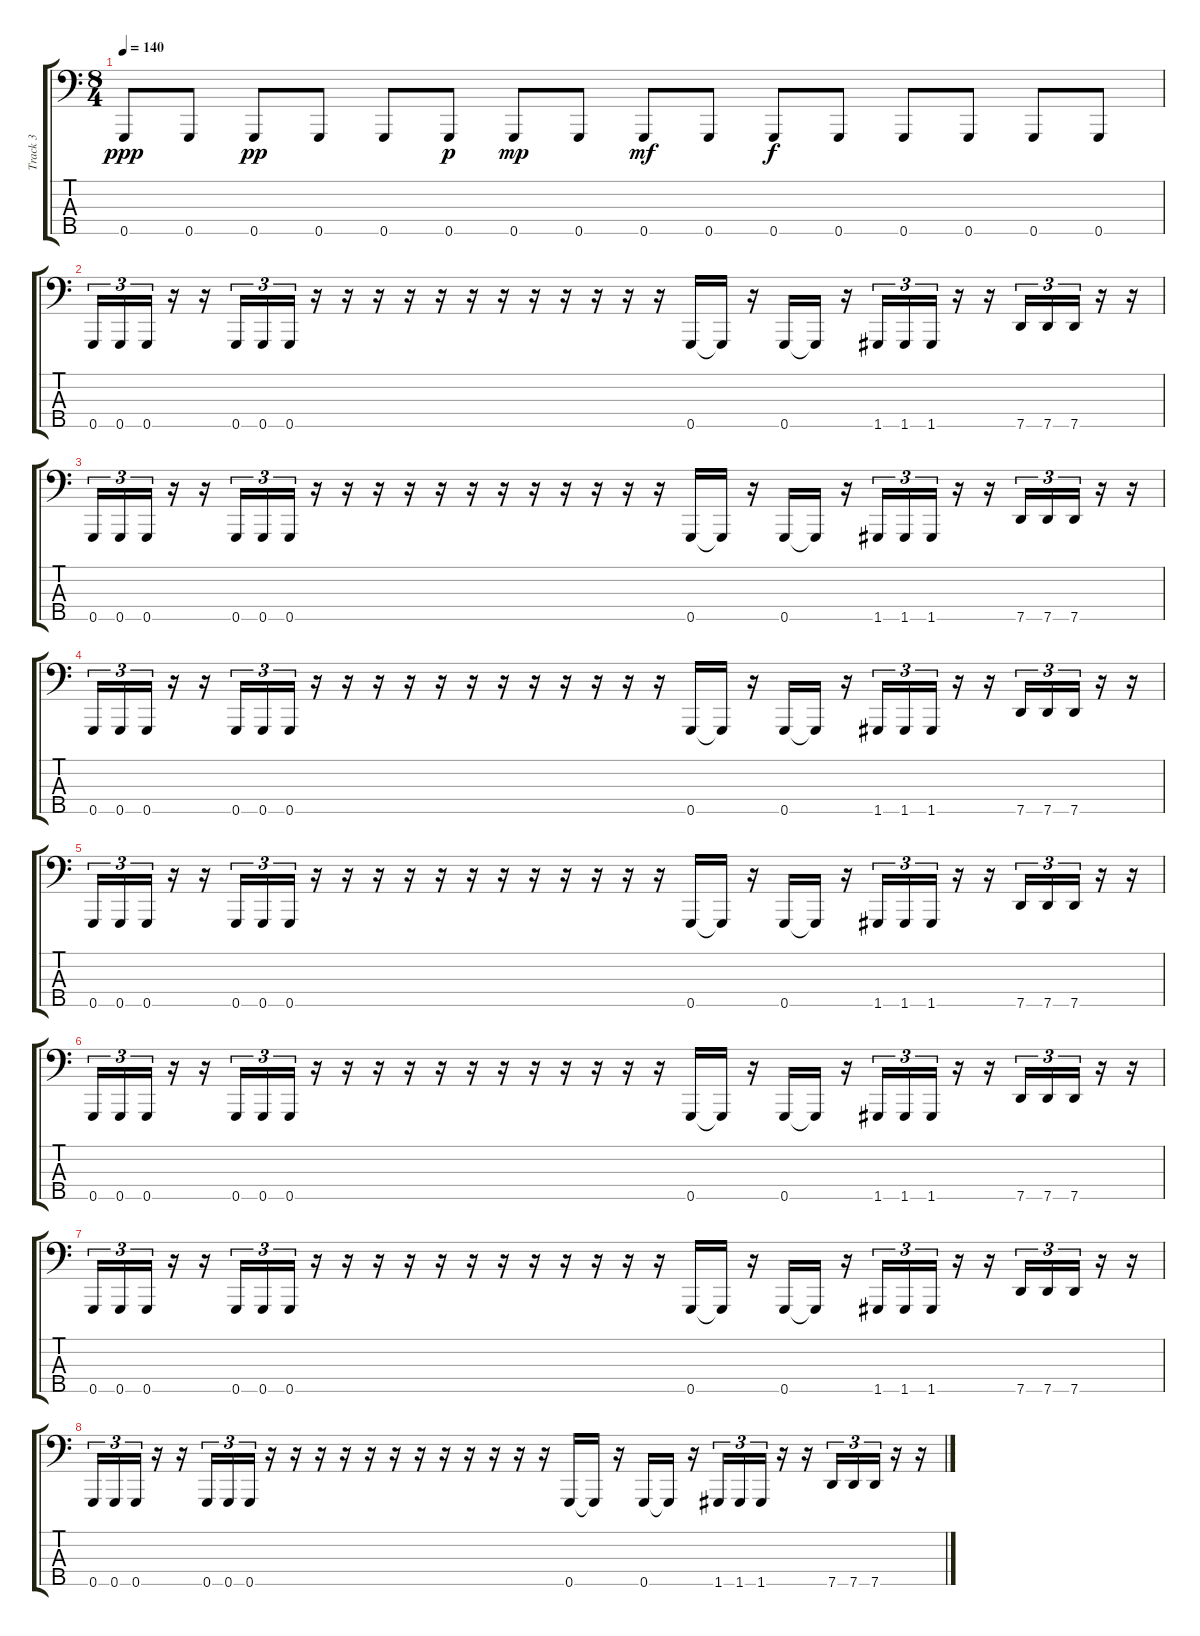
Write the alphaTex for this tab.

\track ("Track 3" "Track 3") {solo instrument electricbasspick}
\staff {score tabs}
\tuning (G2 Eb2 Bb1 F1 G0) {hide}
\ts (8 4)
\tempo 140
\clef f4
\ks c
0.5.8{dy ppp} 0.5.8 0.5.8{dy pp} 0.5.8 0.5.8 0.5.8{dy p} 0.5.8{dy mp} 0.5.8 0.5.8{dy mf} 0.5.8 0.5.8{dy f} 0.5.8 0.5.8 0.5.8 0.5.8 0.5.8 |
0.5.16{tu (3 2)} 0.5.16{tu (3 2)} 0.5.16{tu (3 2)} r.16 r.16 0.5.16{tu (3 2)} 0.5.16{tu (3 2)} 0.5.16{tu (3 2)} r.16 r.16 r.16 r.16 r.16 r.16 r.16 r.16 r.16 r.16 r.16 r.16 0.5.16 0.5{t}.16 r.16 0.5.16 0.5{t}.16 r.16 1.5.16{tu (3 2)} 1.5.16{tu (3 2)} 1.5.16{tu (3 2)} r.16 r.16 7.5.16{tu (3 2)} 7.5.16{tu (3 2)} 7.5.16{tu (3 2)} r.16 r.16 |
0.5.16{tu (3 2)} 0.5.16{tu (3 2)} 0.5.16{tu (3 2)} r.16 r.16 0.5.16{tu (3 2)} 0.5.16{tu (3 2)} 0.5.16{tu (3 2)} r.16 r.16 r.16 r.16 r.16 r.16 r.16 r.16 r.16 r.16 r.16 r.16 0.5.16 0.5{t}.16 r.16 0.5.16 0.5{t}.16 r.16 1.5.16{tu (3 2)} 1.5.16{tu (3 2)} 1.5.16{tu (3 2)} r.16 r.16 7.5.16{tu (3 2)} 7.5.16{tu (3 2)} 7.5.16{tu (3 2)} r.16 r.16 |
0.5.16{tu (3 2)} 0.5.16{tu (3 2)} 0.5.16{tu (3 2)} r.16 r.16 0.5.16{tu (3 2)} 0.5.16{tu (3 2)} 0.5.16{tu (3 2)} r.16 r.16 r.16 r.16 r.16 r.16 r.16 r.16 r.16 r.16 r.16 r.16 0.5.16 0.5{t}.16 r.16 0.5.16 0.5{t}.16 r.16 1.5.16{tu (3 2)} 1.5.16{tu (3 2)} 1.5.16{tu (3 2)} r.16 r.16 7.5.16{tu (3 2)} 7.5.16{tu (3 2)} 7.5.16{tu (3 2)} r.16 r.16 |
0.5.16{tu (3 2)} 0.5.16{tu (3 2)} 0.5.16{tu (3 2)} r.16 r.16 0.5.16{tu (3 2)} 0.5.16{tu (3 2)} 0.5.16{tu (3 2)} r.16 r.16 r.16 r.16 r.16 r.16 r.16 r.16 r.16 r.16 r.16 r.16 0.5.16 0.5{t}.16 r.16 0.5.16 0.5{t}.16 r.16 1.5.16{tu (3 2)} 1.5.16{tu (3 2)} 1.5.16{tu (3 2)} r.16 r.16 7.5.16{tu (3 2)} 7.5.16{tu (3 2)} 7.5.16{tu (3 2)} r.16 r.16 |
0.5.16{tu (3 2)} 0.5.16{tu (3 2)} 0.5.16{tu (3 2)} r.16 r.16 0.5.16{tu (3 2)} 0.5.16{tu (3 2)} 0.5.16{tu (3 2)} r.16 r.16 r.16 r.16 r.16 r.16 r.16 r.16 r.16 r.16 r.16 r.16 0.5.16 0.5{t}.16 r.16 0.5.16 0.5{t}.16 r.16 1.5.16{tu (3 2)} 1.5.16{tu (3 2)} 1.5.16{tu (3 2)} r.16 r.16 7.5.16{tu (3 2)} 7.5.16{tu (3 2)} 7.5.16{tu (3 2)} r.16 r.16 |
0.5.16{tu (3 2)} 0.5.16{tu (3 2)} 0.5.16{tu (3 2)} r.16 r.16 0.5.16{tu (3 2)} 0.5.16{tu (3 2)} 0.5.16{tu (3 2)} r.16 r.16 r.16 r.16 r.16 r.16 r.16 r.16 r.16 r.16 r.16 r.16 0.5.16 0.5{t}.16 r.16 0.5.16 0.5{t}.16 r.16 1.5.16{tu (3 2)} 1.5.16{tu (3 2)} 1.5.16{tu (3 2)} r.16 r.16 7.5.16{tu (3 2)} 7.5.16{tu (3 2)} 7.5.16{tu (3 2)} r.16 r.16 |
0.5.16{tu (3 2)} 0.5.16{tu (3 2)} 0.5.16{tu (3 2)} r.16 r.16 0.5.16{tu (3 2)} 0.5.16{tu (3 2)} 0.5.16{tu (3 2)} r.16 r.16 r.16 r.16 r.16 r.16 r.16 r.16 r.16 r.16 r.16 r.16 0.5.16 0.5{t}.16 r.16 0.5.16 0.5{t}.16 r.16 1.5.16{tu (3 2)} 1.5.16{tu (3 2)} 1.5.16{tu (3 2)} r.16 r.16 7.5.16{tu (3 2)} 7.5.16{tu (3 2)} 7.5.16{tu (3 2)} r.16 r.16
